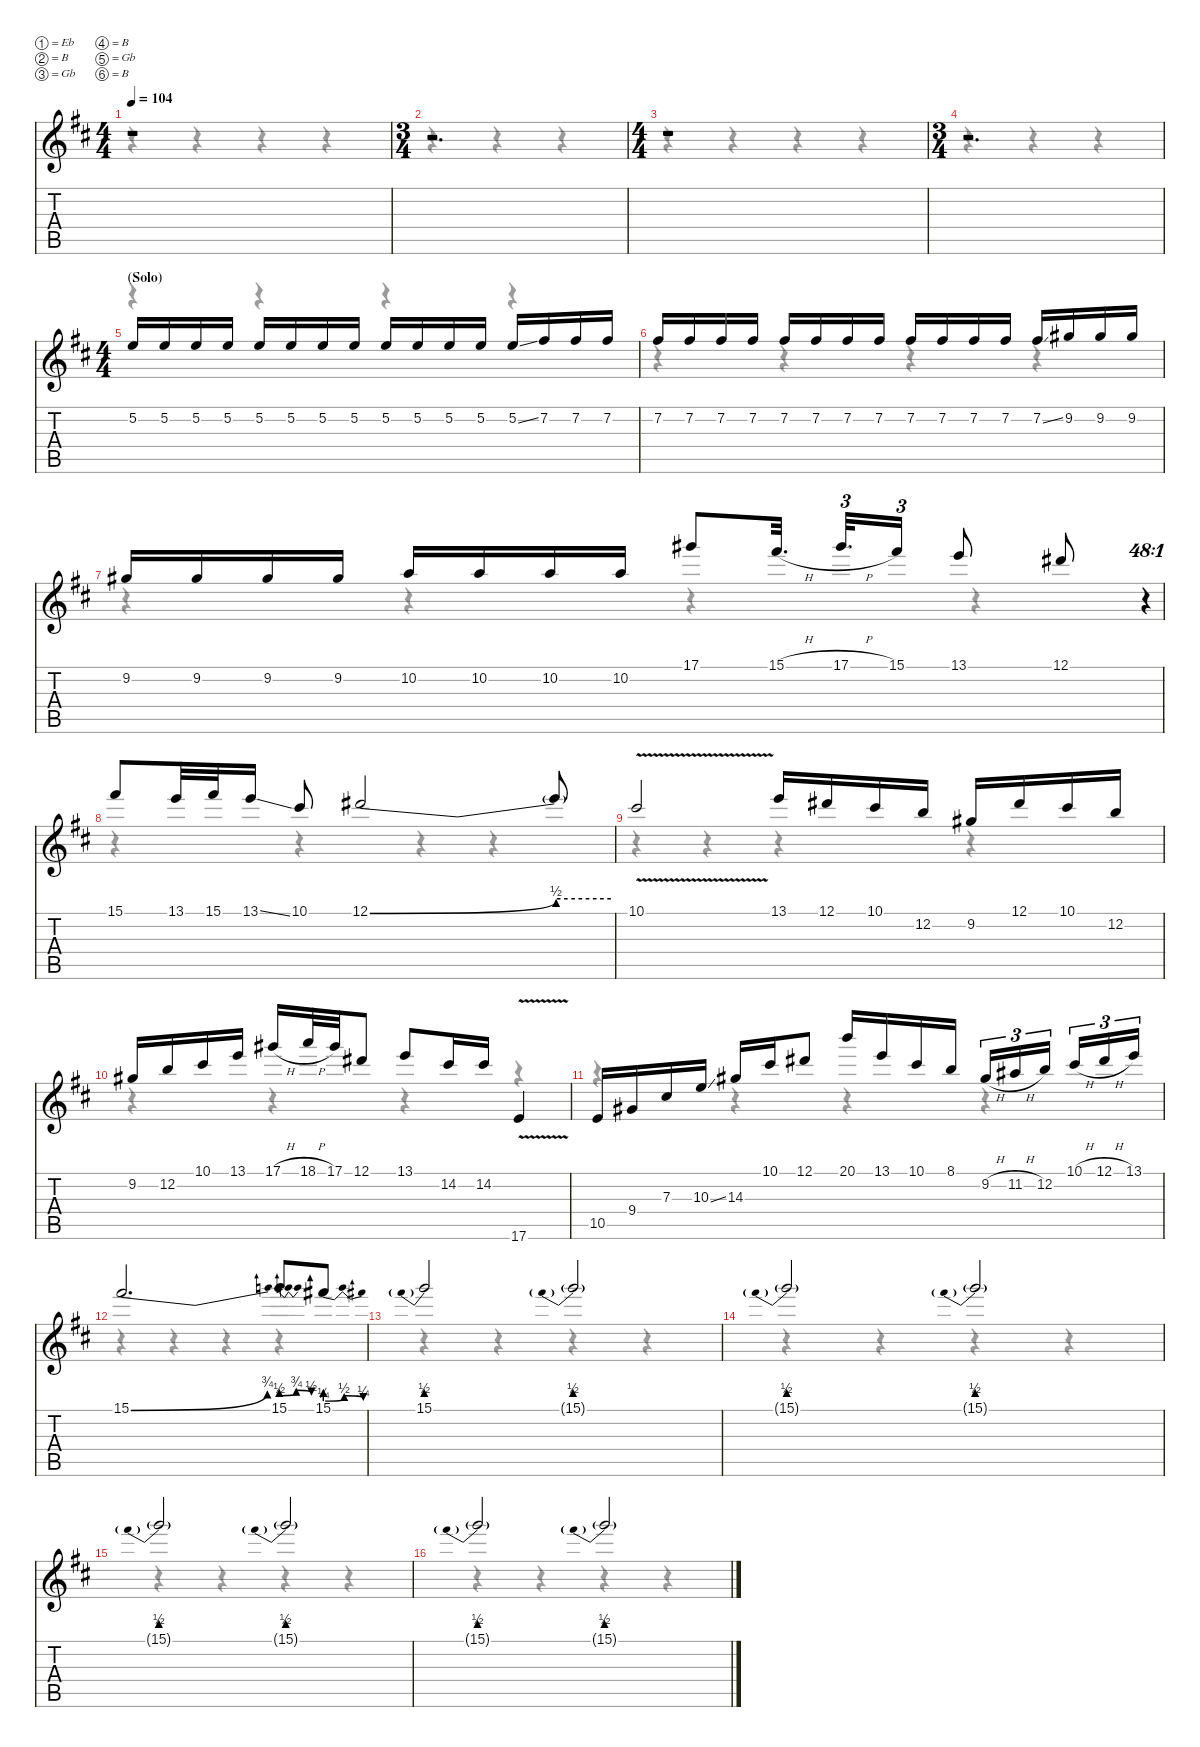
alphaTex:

\defaultSystemsLayout 4
\hideDynamics
\bracketExtendMode nobrackets
\singleTrackTrackNamePolicy hidden
\multiTrackTrackNamePolicy hidden
\firstSystemTrackNameMode fullname
\otherSystemsTrackNameOrientation horizontal
\track ("Solo Harmony" "od.guit.") {instrument overdrivenguitar}
\staff {score tabs}
\tuning (Eb4 B3 Gb3 B2 Gb2 B1)
\voice
\ts (4 4)
\tempo 104
\clef g2
\ks bminor
r.1{dy mf beam Up} |
\ts (3 4)
\beaming (8 3 1 1 1)
r.2{d beam Up} |
\ts (4 4)
\beaming (8 2 2 2 2)
r.1{beam Up} |
\ts (3 4)
\beaming (8 3 1 1 1)
r.2{d beam Up} |
\ts (4 4)
\beaming (8 2 2 2 2)
\section ("" "(Solo)")
5.2{acc forcenatural}.16{beam Up} 5.2{acc forcenatural}.16{beam Up} 5.2{acc forcenatural}.16{beam Up} 5.2{acc forcenatural}.16{beam Up} 5.2{acc forcenatural}.16{beam Up} 5.2{acc forcenatural}.16{beam Up} 5.2{acc forcenatural}.16{beam Up} 5.2{acc forcenatural}.16{beam Up} 5.2{acc forcenatural}.16{beam Up} 5.2{acc forcenatural}.16{beam Up} 5.2{acc forcenatural}.16{beam Up} 5.2{acc forcenatural}.16{beam Up} 5.2{ss acc forcenatural}.16{beam Up} 7.2{acc #}.16{beam Up} 7.2{acc #}.16{beam Up} 7.2{acc #}.16{beam Up} |
7.2{acc #}.16{beam Up} 7.2{acc #}.16{beam Up} 7.2{acc #}.16{beam Up} 7.2{acc #}.16{beam Up} 7.2{acc #}.16{beam Up} 7.2{acc #}.16{beam Up} 7.2{acc #}.16{beam Up} 7.2{acc #}.16{beam Up} 7.2{acc #}.16{beam Up} 7.2{acc #}.16{beam Up} 7.2{acc #}.16{beam Up} 7.2{acc #}.16{beam Up} 7.2{ss acc #}.16{beam Up} 9.2{acc #}.16{beam Up} 9.2{acc #}.16{beam Up} 9.2{acc #}.16{beam Up} |
9.2{acc #}.16{beam Up} 9.2{acc #}.16{beam Up} 9.2{acc #}.16{beam Up} 9.2{acc #}.16{beam Up} 10.2{acc forcenatural}.16{beam Up} 10.2{acc forcenatural}.16{beam Up} 10.2{acc forcenatural}.16{beam Up} 10.2{acc forcenatural}.16{beam Up} 17.1{acc #}.8{beam Up} 15.1{h acc #}.32{d beam Up} 17.1{h acc #}.32{d tu (3 2) beam Up} 15.1{acc #}.16{tu (3 2) beam Up} 13.1{acc forcenatural}.8{beam Up} 12.1{acc #}.8{beam Up} r.4{tu (48 1) beam Up} |
15.1{acc #}.8{beam Up} 13.1{acc forcenatural}.32{beam Up} 15.1{acc #}.32{beam Up} 13.1{ss acc forcenatural}.16{beam Up} 10.1{acc #}.8{beam Up} 12.1{be (bend 0 0 60 2) acc #}.2{beam Up} 12.1{be (hold 0 2 60 2) t}.8{beam Up} |
10.1{v acc #}.2{beam Up} 13.1{acc forcenatural}.16{beam Up} 12.1{acc #}.16{beam Up} 10.1{acc #}.16{beam Up} 12.2{acc forcenatural}.16{beam Up} 9.2{acc #}.16{beam Up} 12.1{acc #}.16{beam Up} 10.1{acc #}.16{beam Up} 12.2{acc forcenatural}.16{beam Up} |
9.2{acc #}.16{beam Up} 12.2{acc forcenatural}.16{beam Up} 10.1{acc #}.16{beam Up} 13.1{acc forcenatural}.16{beam Up} 17.1{h acc #}.16{beam Up} 18.1{h acc forcenatural}.32{beam Up} 17.1{acc #}.32{beam Up} 12.1{acc #}.8{beam Up} 13.1{acc forcenatural}.8{beam Up} 14.2{acc #}.16{beam Up} 14.2{acc #}.16{beam Up} 17.6{v acc forcenatural}.4{beam Up} |
10.5{acc forcenatural}.16{beam Up} 9.4{acc #}.16{beam Up} 7.3{acc #}.16{beam Up} 10.3{ss acc forcenatural}.16{beam Up} 14.3{acc #}.16{beam Up} 10.1{acc #}.16{beam Up} 12.1{acc #}.8{beam Up} 20.1{acc forcenatural}.16{beam Up} 13.1{acc forcenatural}.16{beam Up} 10.1{acc #}.16{beam Up} 8.1{acc forcenatural}.16{beam Up} 9.2{h acc #}.16{tu (3 2) beam Up} 11.2{h acc #}.16{tu (3 2) beam Up} 12.2{acc forcenatural}.16{tu (3 2) beam Up} 10.1{h acc #}.16{tu (3 2) beam Up} 12.1{h acc #}.16{tu (3 2) beam Up} 13.1{acc forcenatural}.16{tu (3 2) beam Up} |
15.1{be (bend 0 0 60 3) acc #}.2{d beam Up} 15.1{be (bendrelease 0 2 4.999999799999999 3 4.999999799999999 3 60 2)}.8{dy mp beam Up} 15.1{be (bendrelease 0 1 4.999999799999999 2 30 2 60 1) acc #}.8{beam Up} |
15.1{be (prebend 0 2 9.999999599999999 2)}.2{beam Up} 15.1{be (prebend 0 2 9.999999599999999 2) g}.2{dy mf beam Up} |
15.1{be (prebend 0 2 9.999999599999999 2) g}.2{beam Up} 15.1{be (prebend 0 2 9.999999599999999 2) g}.2{beam Up} |
15.1{be (prebend 0 2 9.999999599999999 2) g}.2{dy mp beam Up} 15.1{be (prebend 0 2 9.999999599999999 2) g}.2{beam Up} |
15.1{be (prebend 0 2 9.999999599999999 2) g}.2{beam Up} 15.1{be (prebend 0 2 9.999999599999999 2) g}.2{beam Up}
\voice
\clef g2
\ottava regular
\simile none
\ks bminor
r.4{dy mf beam Down} r.4{beam Down} r.4{beam Down} r.4{beam Down} |
r.4{beam Down} r.4{beam Down} r.4{beam Down} |
r.4{beam Down} r.4{beam Down} r.4{beam Down} r.4{beam Down} |
r.4{beam Down} r.4{beam Down} r.4{beam Down} |
r.4{beam Down} r.4{beam Down} r.4{beam Down} r.4{beam Down} |
r.4{beam Down} r.4{beam Down} r.4{beam Down} r.4{beam Down} |
r.4{beam Down} r.4{beam Down} r.4{beam Down} r.4{beam Down} |
r.4{beam Down} r.4{beam Down} r.4{beam Down} r.4{beam Down} |
r.4{beam Down} r.4{beam Down} r.4{beam Down} r.4{beam Down} |
r.4{beam Down} r.4{beam Down} r.4{beam Down} r.4{beam Down} |
r.4{beam Down} r.4{beam Down} r.4{beam Down} r.4{beam Down} |
r.4{beam Down} r.4{beam Down} r.4{beam Down} r.4{beam Down} |
r.4{beam Down} r.4{beam Down} r.4{beam Down} r.4{beam Down} |
r.4{beam Down} r.4{beam Down} r.4{beam Down} r.4{beam Down} |
r.4{beam Down} r.4{beam Down} r.4{beam Down} r.4{beam Down} |
r.4{beam Down} r.4{beam Down} r.4{beam Down} r.4{beam Down}
